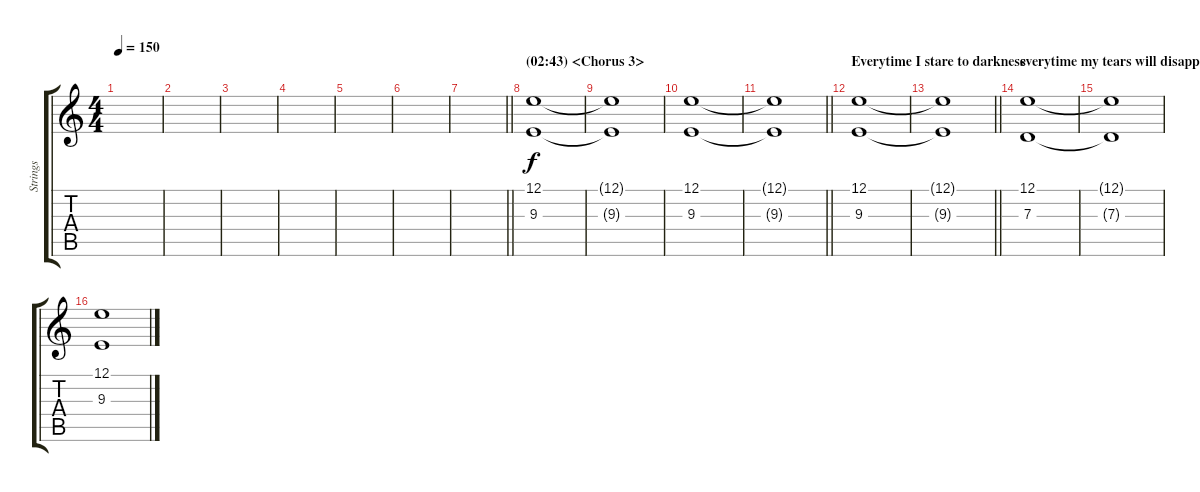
\track ("Strings" "Strings") {instrument stringensemble2}
\staff {score tabs}
\tuning (E4 B3 G3 D3 A2 E2) {hide}
\ts (4 4)
\tempo 150
\clef g2
\ks c
|
|
|
|
|
|
\barLineRight lightlight
|
\section ("" "(02:43) <Chorus 3>")
(12.1 9.3).1 |
(12.1{t} 9.3{t}).1 |
(12.1 9.3).1 |
\barLineRight lightlight
(12.1{t} 9.3{t}).1 |
\section ("" "Everytime I stare to darkness")
(12.1 9.3).1 |
\barLineRight lightlight
(12.1{t} 9.3{t}).1 |
\section ("" "everytime my tears will disappear")
(12.1 7.3).1 |
(12.1{t} 7.3{t}).1 |
(12.1 9.3).1
